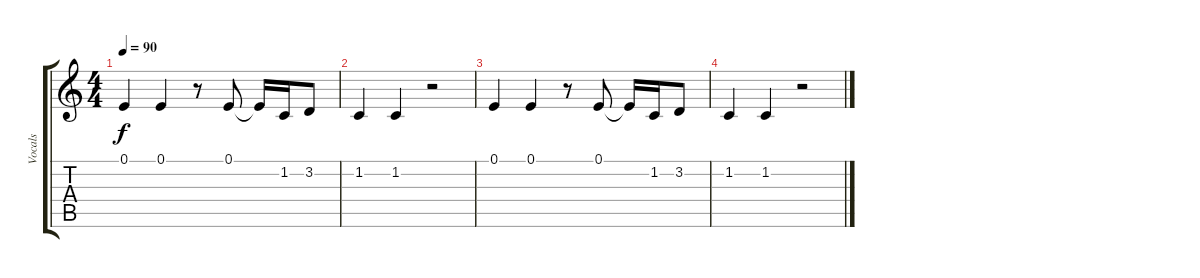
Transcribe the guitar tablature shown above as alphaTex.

\track ("Vocals" "Vocals") {instrument altosax}
\staff {score tabs}
\tuning (E4 B3 G3 D3 A2 E2) {hide}
\ts (4 4)
\tempo 90
\clef g2
\ks c
0.1.4{dy f volume 6} 0.1.4 r.8 0.1.8 0.1{t}.16 1.2.16 3.2.8 |
1.2.4 1.2.4 r.2 |
0.1.4{volume 4} 0.1.4 r.8 0.1.8 0.1{t}.16 1.2.16 3.2.8 |
1.2.4 1.2.4 r.2
